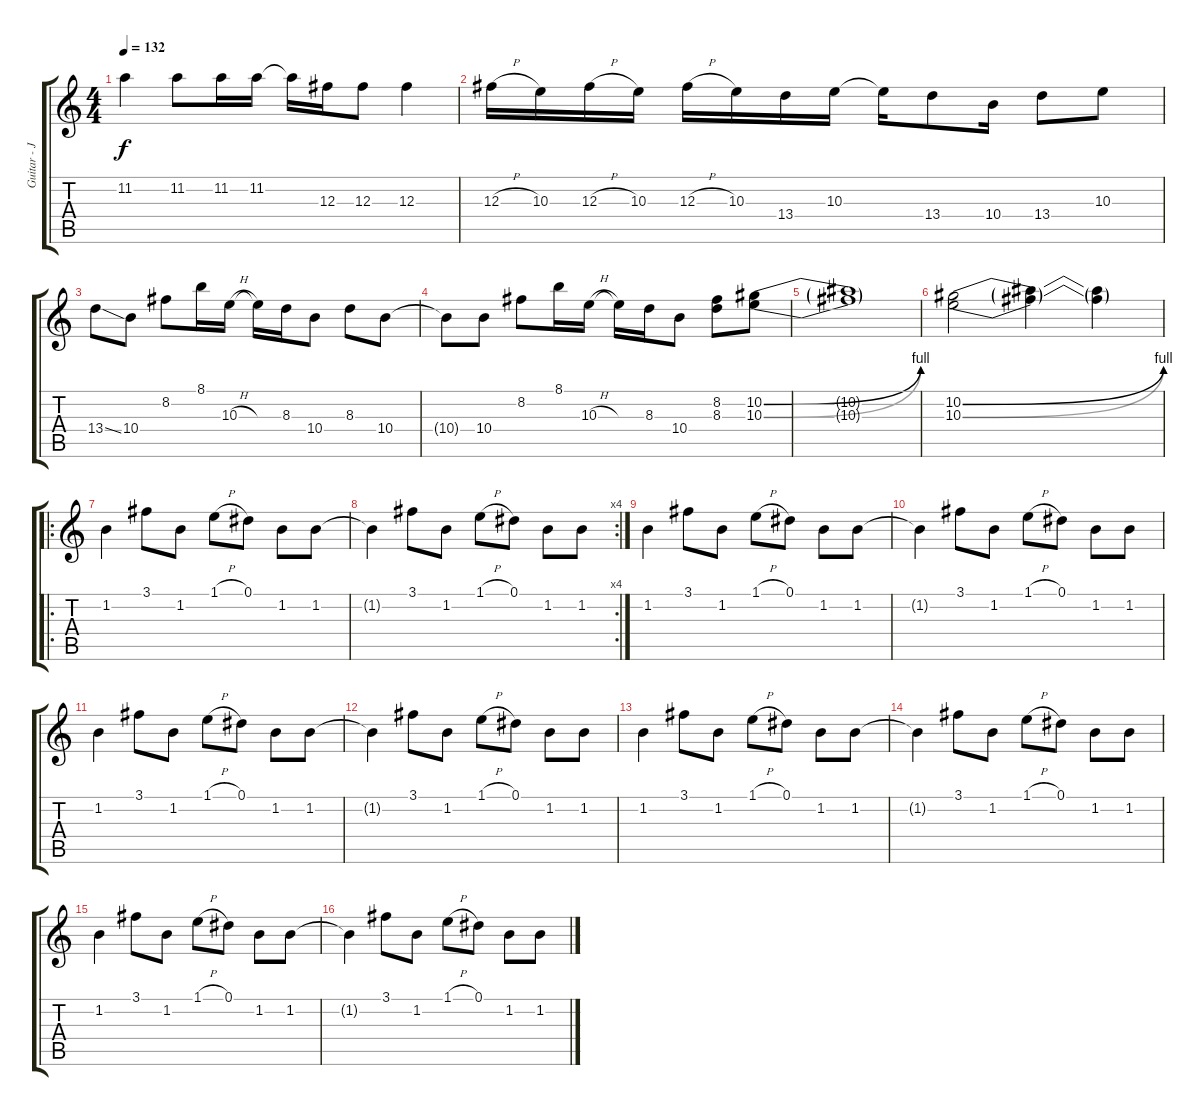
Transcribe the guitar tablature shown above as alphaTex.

\track ("Guitar - John Squire" "Guitar - J") {instrument distortionguitar}
\staff {score tabs}
\tuning (Eb4 Bb3 Gb3 Db3 Ab2 Eb2) {hide}
\ts (4 4)
\tempo 132
\clef g2
\ks c
11.2.4{dy f} 11.2.8 11.2.16 11.2.16 11.2{t}.16 12.3.16 12.3.8 12.3.4 |
12.3{h}.16 10.3.16 12.3{h}.16 10.3.16 12.3{h}.16 10.3.16 13.4.16 10.3.16 10.3{t}.16 13.4.8 10.4.16 13.4.8 10.3.8 |
13.4{ss}.8 10.4.8 8.2.8 8.1.16 10.3{h}.16 10.3{t}.16 8.3.16 10.4.8 8.3.8 10.4.8 |
10.4{t}.8 10.4.8 8.2.8 8.1.16 10.3{h}.16 10.3{t}.16 8.3.16 10.4.8 (8.2 8.3).8 (10.2{be (bend 0 0 60 4)} 10.3{be (bend 0 0 60 4)}).8 |
(10.2{t} 10.3{t}).1 |
(10.2{be (bend 0 0 60 4)} 10.3{be (bend 0 0 60 4)}).2 (10.2{t} 10.3{t}).4 (10.2{t} 10.3{t}).4 |
\ro
1.2.4 3.1.8 1.2.8 1.1{h}.8 0.1.8 1.2.8 1.2.8 |
\rc 4
1.2{t}.4 3.1.8 1.2.8 1.1{h}.8 0.1.8 1.2.8 1.2.8 |
1.2.4 3.1.8 1.2.8 1.1{h}.8 0.1.8 1.2.8 1.2.8 |
1.2{t}.4 3.1.8 1.2.8 1.1{h}.8 0.1.8 1.2.8 1.2.8 |
1.2.4 3.1.8 1.2.8 1.1{h}.8 0.1.8 1.2.8 1.2.8 |
1.2{t}.4 3.1.8 1.2.8 1.1{h}.8 0.1.8 1.2.8 1.2.8 |
1.2.4 3.1.8 1.2.8 1.1{h}.8 0.1.8 1.2.8 1.2.8 |
1.2{t}.4 3.1.8 1.2.8 1.1{h}.8 0.1.8 1.2.8 1.2.8 |
1.2.4 3.1.8 1.2.8 1.1{h}.8 0.1.8 1.2.8 1.2.8 |
1.2{t}.4 3.1.8 1.2.8 1.1{h}.8 0.1.8 1.2.8 1.2.8
